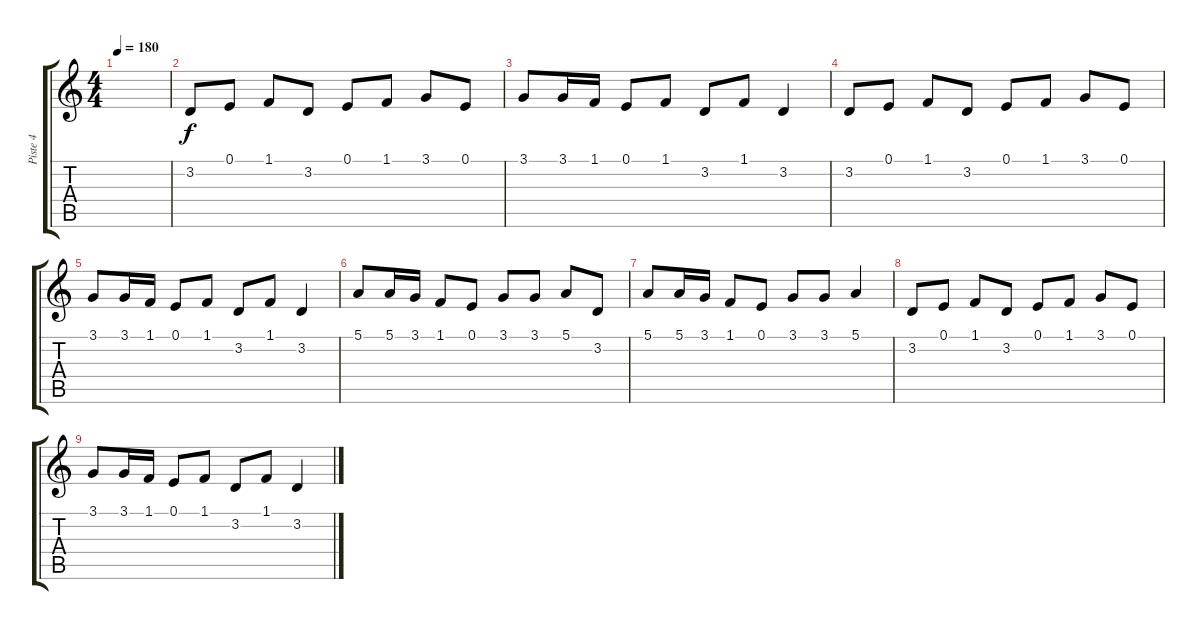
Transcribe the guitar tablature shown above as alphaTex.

\track ("Piste 4" "Piste 4") {instrument tangoaccordion}
\staff {score tabs}
\tuning (E4 B3 G3 D3 A2 E2) {hide}
\ts (4 4)
\tempo 180
\clef g2
\ks c
|
3.2.8 0.1.8 1.1.8 3.2.8 0.1.8 1.1.8 3.1.8 0.1.8 |
3.1.8 3.1.16 1.1.16 0.1.8 1.1.8 3.2.8 1.1.8 3.2.4 |
3.2.8 0.1.8 1.1.8 3.2.8 0.1.8 1.1.8 3.1.8 0.1.8 |
3.1.8 3.1.16 1.1.16 0.1.8 1.1.8 3.2.8 1.1.8 3.2.4 |
5.1.8 5.1.16 3.1.16 1.1.8 0.1.8 3.1.8 3.1.8 5.1.8 3.2.8 |
5.1.8 5.1.16 3.1.16 1.1.8 0.1.8 3.1.8 3.1.8 5.1.4 |
3.2.8 0.1.8 1.1.8 3.2.8 0.1.8 1.1.8 3.1.8 0.1.8 |
3.1.8 3.1.16 1.1.16 0.1.8 1.1.8 3.2.8 1.1.8 3.2.4
